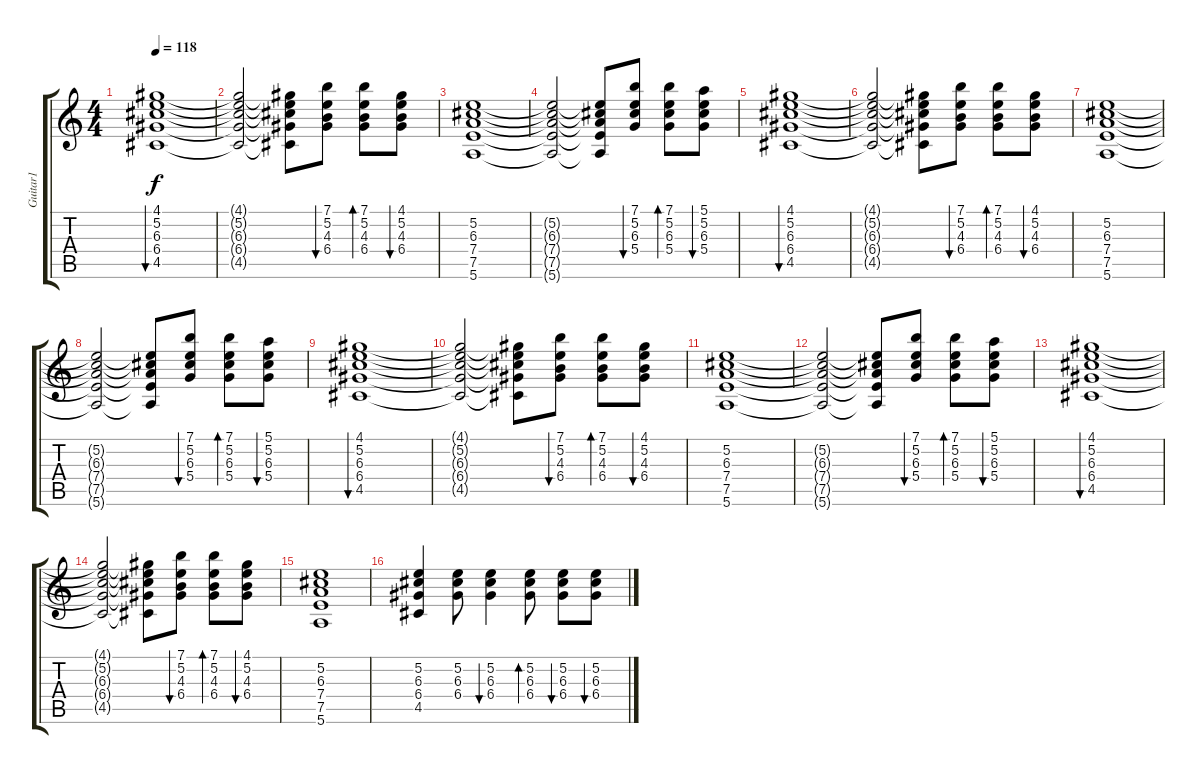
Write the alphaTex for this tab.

\track ("Guitar1" "Guitar1") {instrument acousticguitarnylon}
\staff {score tabs}
\tuning (E4 B3 G3 D3 A2 E2) {hide}
\ts (4 4)
\tempo 118
\clef g2
\ks c
(4.1 5.2 6.3 6.4 4.5).1{bu 120 dy f} |
(4.1{t} 5.2{t} 6.3{t} 6.4{t} 4.5{t}).2 (4.1{t} 5.2{t} 6.3{t} 6.4{t} 4.5{t}).8 (7.1 5.2 4.3 6.4).8{bu 30} (7.1 5.2 4.3 6.4).8{bd 30} (4.1 5.2 4.3 6.4).8{bu 30} |
(5.2 6.3 7.4 7.5 5.6).1 |
(5.2{t} 6.3{t} 7.4{t} 7.5{t} 5.6{t}).2 (5.2{t} 6.3{t} 7.4{t} 7.5{t} 5.6{t}).8 (7.1 5.2 6.3 5.4).8{bu 30} (7.1 5.2 6.3 5.4).8{bd 30} (5.1 5.2 6.3 5.4).8{bu 30} |
(4.1 5.2 6.3 6.4 4.5).1{bu 120} |
(4.1{t} 5.2{t} 6.3{t} 6.4{t} 4.5{t}).2 (4.1{t} 5.2{t} 6.3{t} 6.4{t} 4.5{t}).8 (7.1 5.2 4.3 6.4).8{bu 30} (7.1 5.2 4.3 6.4).8{bd 30} (4.1 5.2 4.3 6.4).8{bu 30} |
(5.2 6.3 7.4 7.5 5.6).1 |
(5.2{t} 6.3{t} 7.4{t} 7.5{t} 5.6{t}).2 (5.2{t} 6.3{t} 7.4{t} 7.5{t} 5.6{t}).8 (7.1 5.2 6.3 5.4).8{bu 30} (7.1 5.2 6.3 5.4).8{bd 30} (5.1 5.2 6.3 5.4).8{bu 30} |
(4.1 5.2 6.3 6.4 4.5).1{bu 120} |
(4.1{t} 5.2{t} 6.3{t} 6.4{t} 4.5{t}).2 (4.1{t} 5.2{t} 6.3{t} 6.4{t} 4.5{t}).8 (7.1 5.2 4.3 6.4).8{bu 30} (7.1 5.2 4.3 6.4).8{bd 30} (4.1 5.2 4.3 6.4).8{bu 30} |
(5.2 6.3 7.4 7.5 5.6).1 |
(5.2{t} 6.3{t} 7.4{t} 7.5{t} 5.6{t}).2 (5.2{t} 6.3{t} 7.4{t} 7.5{t} 5.6{t}).8 (7.1 5.2 6.3 5.4).8{bu 30} (7.1 5.2 6.3 5.4).8{bd 30} (5.1 5.2 6.3 5.4).8{bu 30} |
(4.1 5.2 6.3 6.4 4.5).1{bu 120} |
(4.1{t} 5.2{t} 6.3{t} 6.4{t} 4.5{t}).2 (4.1{t} 5.2{t} 6.3{t} 6.4{t} 4.5{t}).8 (7.1 5.2 4.3 6.4).8{bu 30} (7.1 5.2 4.3 6.4).8{bd 30} (4.1 5.2 4.3 6.4).8{bu 30} |
(5.2 6.3 7.4 7.5 5.6).1 |
(5.2 6.3 6.4 4.5).4 (5.2 6.3 6.4).8 (5.2 6.3 6.4).4{bu 30} (5.2 6.3 6.4).8{bd 30} (5.2 6.3 6.4).8{bu 30} (5.2 6.3 6.4).8{bu 30}
